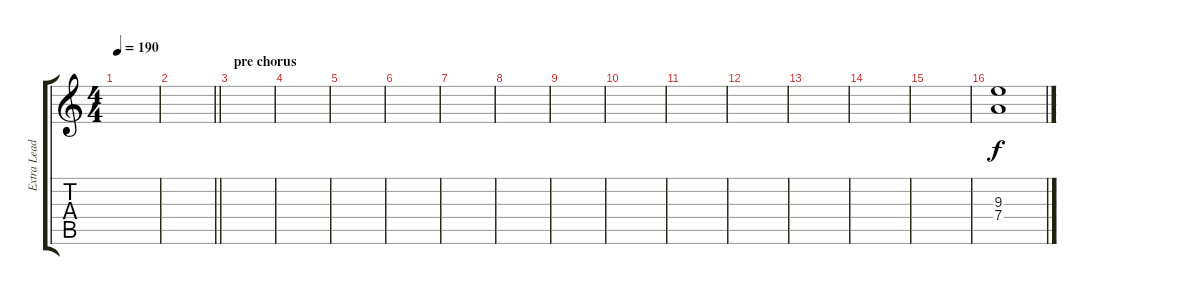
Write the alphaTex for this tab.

\track ("Extra Lead Guitar" "Extra Lead") {instrument distortionguitar}
\staff {score tabs}
\tuning (E4 B3 G3 D3 A2 E2) {hide}
\ts (4 4)
\tempo 190
\clef g2
\ks c
|
\barLineRight lightlight
|
\section ("" "pre chorus")
|
|
|
|
|
|
|
|
|
|
|
|
|
(9.3 7.4).1
